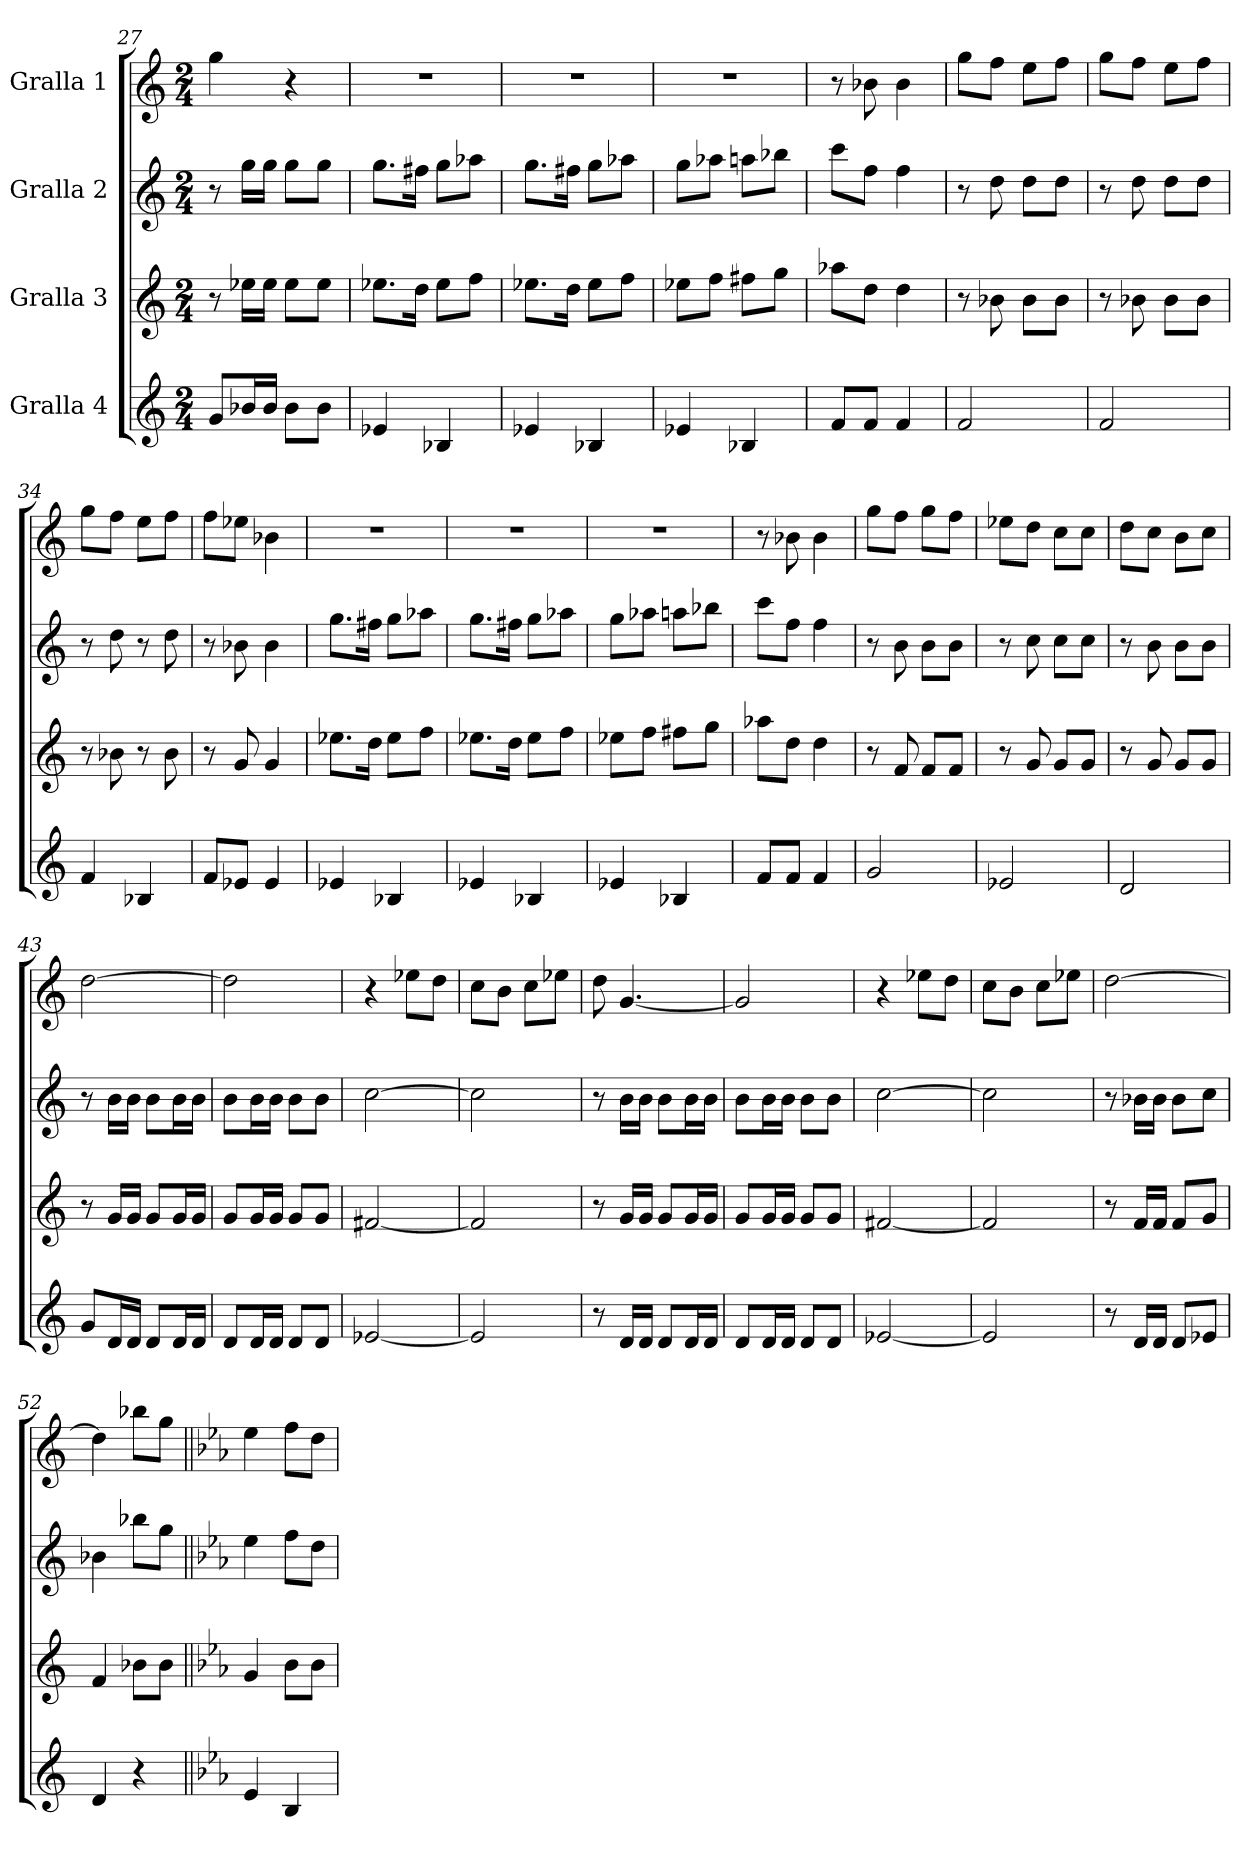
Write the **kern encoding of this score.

**kern	**kern	**kern	**kern
*part4	*part3	*part2	*part1
*staff4	*staff3	*staff2	*staff1
*I"Gralla 4	*I"Gralla 3	*I"Gralla 2	*I"Gralla 1
!!LO:PB:g=z
*clefG2	*clefG2	*clefG2	*clefG2
*k[]	*k[]	*k[]	*k[]
*M2/4	*M2/4	*M2/4	*M2/4
=27	=27	=27	=27
8g/L	8r	8r	4gg\
16b-X/L	16ee-X\LL	16gg\LL	.
16b-/JJ	16ee-\JJ	16gg\JJ	.
8b-\L	8ee-\L	8gg\L	4r
8b-\J	8ee-\J	8gg\J	.
=28	=28	=28	=28
4e-X/	8.ee-X\L	8.gg\L	2r
.	16dd\Jk	16ff#X\Jk	.
4B-X/	8ee-\L	8gg\L	.
.	8ff\J	8aa-X\J	.
=29	=29	=29	=29
4e-X/	8.ee-X\L	8.gg\L	2r
.	16dd\Jk	16ff#X\Jk	.
4B-X/	8ee-\L	8gg\L	.
.	8ff\J	8aa-X\J	.
=30	=30	=30	=30
4e-X/	8ee-X\L	8gg\L	2r
.	8ff\J	8aa-X\J	.
4B-X/	8ff#X\L	8aan\L	.
.	8gg\J	8bb-X\J	.
=31	=31	=31	=31
8f/L	8aa-X\L	8ccc\L	8r
8f/J	8dd\J	8ff\J	8b-X\
4f/	4dd\	4ff\	4b-\
=32	=32	=32	=32
2f/	8r	8r	8gg\L
.	8b-X\	8dd\	8ff\J
.	8b-\L	8dd\L	8ee\L
.	8b-\J	8dd\J	8ff\J
=33	=33	=33	=33
2f/	8r	8r	8gg\L
.	8b-X\	8dd\	8ff\J
.	8b-\L	8dd\L	8ee\L
.	8b-\J	8dd\J	8ff\J
=34	=34	=34	=34
4f/	8r	8r	8gg\L
.	8b-X\	8dd\	8ff\J
4B-X/	8r	8r	8ee\L
.	8b-\	8dd\	8ff\J
!!LO:LB:g=z
=35	=35	=35	=35
8f/L	8r	8r	8ff\L
8e-X/J	8g/	8b-X\	8ee-X\J
4e-/	4g/	4b-\	4b-X\
=36	=36	=36	=36
4e-X/	8.ee-X\L	8.gg\L	2r
.	16dd\Jk	16ff#X\Jk	.
4B-X/	8ee-\L	8gg\L	.
.	8ff\J	8aa-X\J	.
=37	=37	=37	=37
4e-X/	8.ee-X\L	8.gg\L	2r
.	16dd\Jk	16ff#X\Jk	.
4B-X/	8ee-\L	8gg\L	.
.	8ff\J	8aa-X\J	.
=38	=38	=38	=38
4e-X/	8ee-X\L	8gg\L	2r
.	8ff\J	8aa-X\J	.
4B-X/	8ff#X\L	8aan\L	.
.	8gg\J	8bb-X\J	.
=39	=39	=39	=39
8f/L	8aa-X\L	8ccc\L	8r
8f/J	8dd\J	8ff\J	8b-X\
4f/	4dd\	4ff\	4b-\
=40	=40	=40	=40
2g/	8r	8r	8gg\L
.	8f/	8b\	8ff\J
.	8f/L	8b\L	8gg\L
.	8f/J	8b\J	8ff\J
=41	=41	=41	=41
2e-X/	8r	8r	8ee-X\L
.	8g/	8cc\	8dd\J
.	8g/L	8cc\L	8cc\L
.	8g/J	8cc\J	8cc\J
=42	=42	=42	=42
2d/	8r	8r	8dd\L
.	8g/	8b\	8cc\J
.	8g/L	8b\L	8b\L
.	8g/J	8b\J	8cc\J
=43	=43	=43	=43
8g/L	8r	8r	[2dd\
16d/L	16g/LL	16b\LL	.
16d/JJ	16g/JJ	16b\JJ	.
8d/L	8g/L	8b\L	.
16d/L	16g/L	16b\L	.
16d/JJ	16g/JJ	16b\JJ	.
!!LO:LB:g=z
=44	=44	=44	=44
8d/L	8g/L	8b\L	2dd\]
16d/L	16g/L	16b\L	.
16d/JJ	16g/JJ	16b\JJ	.
8d/L	8g/L	8b\L	.
8d/J	8g/J	8b\J	.
=45	=45	=45	=45
[2e-X/	[2f#X/	[2cc\	4r
.	.	.	8ee-X\L
.	.	.	8dd\J
=46	=46	=46	=46
2e-/]	2f#/]	2cc\]	8cc\L
.	.	.	8b\J
.	.	.	8cc\L
.	.	.	8ee-X\J
=47	=47	=47	=47
8r	8r	8r	8dd\
16d/LL	16g/LL	16b\LL	[4.g/
16d/JJ	16g/JJ	16b\JJ	.
8d/L	8g/L	8b\L	.
16d/L	16g/L	16b\L	.
16d/JJ	16g/JJ	16b\JJ	.
=48	=48	=48	=48
8d/L	8g/L	8b\L	2g/]
16d/L	16g/L	16b\L	.
16d/JJ	16g/JJ	16b\JJ	.
8d/L	8g/L	8b\L	.
8d/J	8g/J	8b\J	.
=49	=49	=49	=49
[2e-X/	[2f#X/	[2cc\	4r
.	.	.	8ee-X\L
.	.	.	8dd\J
=50	=50	=50	=50
2e-/]	2f#/]	2cc\]	8cc\L
.	.	.	8b\J
.	.	.	8cc\L
.	.	.	8ee-X\J
=51	=51	=51	=51
8r	8r	8r	[2dd\
16d/LL	16f/LL	16b-X\LL	.
16d/JJ	16f/JJ	16b-\JJ	.
8d/L	8f/L	8b-\L	.
8e-X/J	8g/J	8cc\J	.
=52	=52	=52	=52
4d/	4f/	4b-X\	4dd\]
4r	8b-X\L	8bb-X\L	8bb-X\L
.	8b-\J	8gg\J	8gg\J
!!LO:PB:g=z
=53||	=53||	=53||	=53||
*k[b-e-a-]	*k[b-e-a-]	*k[b-e-a-]	*k[b-e-a-]
*E-:	*E-:	*E-:	*E-:
4e-/	4g/	4ee-\	4ee-\
4B-/	8b-\L	8ff\L	8ff\L
.	8b-\J	8dd\J	8dd\J
=	=	=	=
*-	*-	*-	*-
